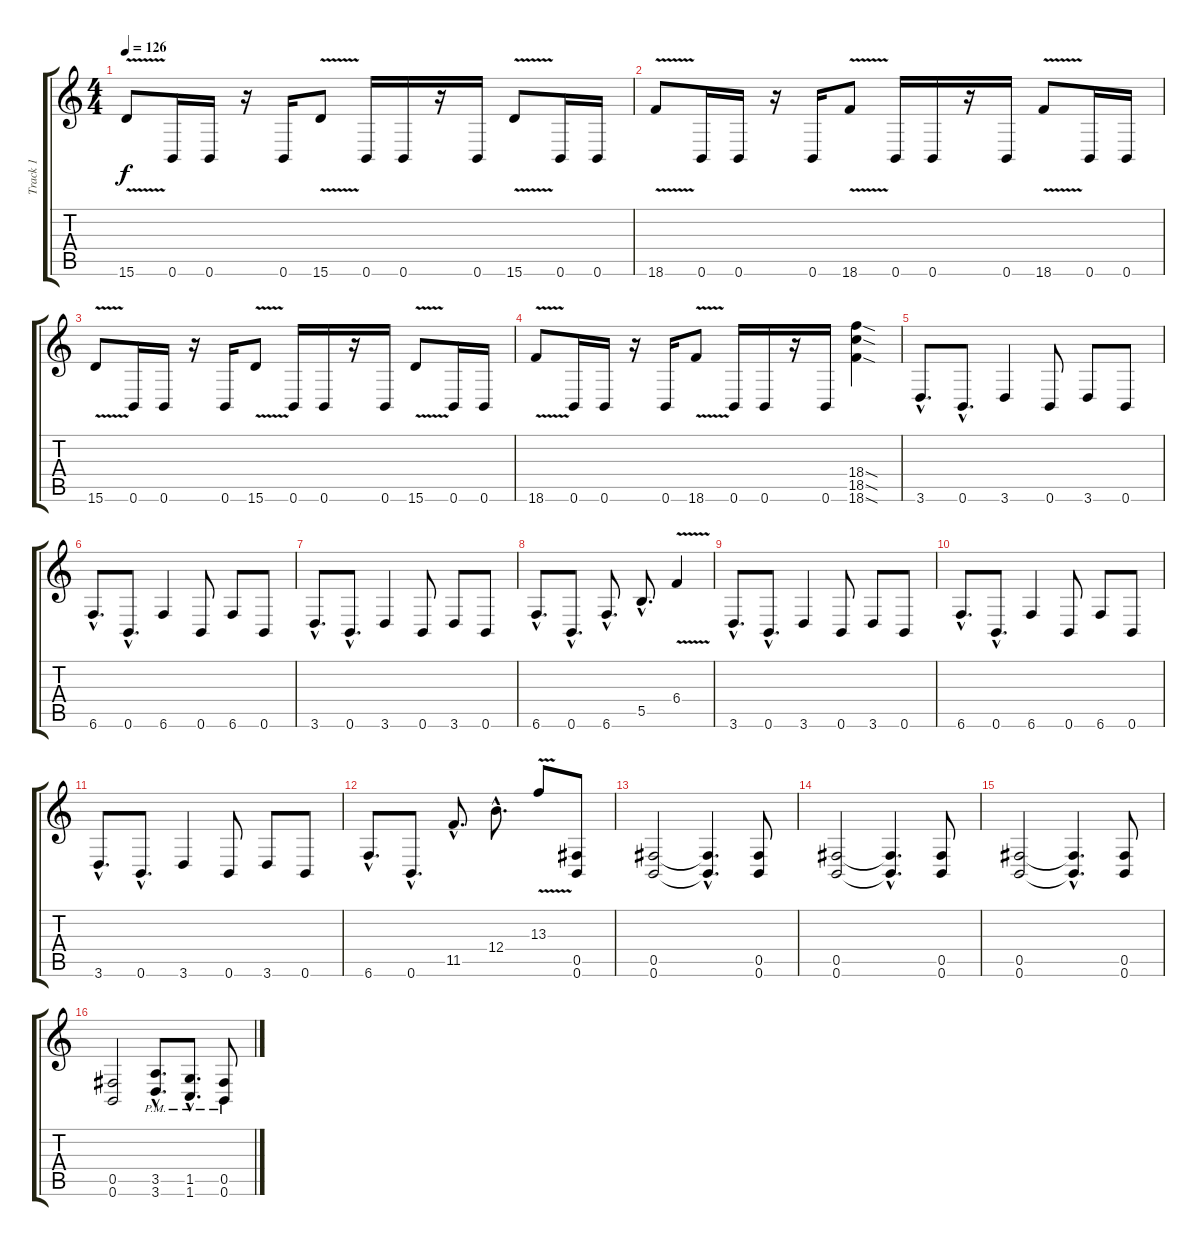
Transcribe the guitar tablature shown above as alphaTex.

\track ("Track 1" "Track 1") {instrument acousticguitarsteel}
\staff {score tabs}
\tuning (Db4 Ab3 E3 B2 Gb2 B1) {hide}
\ts (4 4)
\tempo 126
\clef g2
\ks c
15.6{v}.8{dy f} 0.6.16 0.6.16 r.16 0.6.16 15.6{v}.8 0.6.16 0.6.16 r.16 0.6.16 15.6{v}.8 0.6.16 0.6.16 |
18.6{v}.8 0.6.16 0.6.16 r.16 0.6.16 18.6{v}.8 0.6.16 0.6.16 r.16 0.6.16 18.6{v}.8 0.6.16 0.6.16 |
15.6{v}.8 0.6.16 0.6.16 r.16 0.6.16 15.6{v}.8 0.6.16 0.6.16 r.16 0.6.16 15.6{v}.8 0.6.16 0.6.16 |
18.6{v}.8 0.6.16 0.6.16 r.16 0.6.16 18.6{v}.8 0.6.16 0.6.16 r.16 0.6.16 (18.4{sod} 18.5{sod} 18.6{sod}).4 |
3.6{hac}.8{d} 0.6{hac}.8{d} 3.6.4 0.6.8 3.6.8 0.6.8 |
6.6{hac}.8{d} 0.6{hac}.8{d} 6.6.4 0.6.8 6.6.8 0.6.8 |
3.6{hac}.8{d} 0.6{hac}.8{d} 3.6.4 0.6.8 3.6.8 0.6.8 |
6.6{hac}.8{d} 0.6{hac}.8{d} 6.6{hac}.8{d} 5.5{hac}.8{d} 6.4{v}.4 |
3.6{hac}.8{d} 0.6{hac}.8{d} 3.6.4 0.6.8 3.6.8 0.6.8 |
6.6{hac}.8{d} 0.6{hac}.8{d} 6.6.4 0.6.8 6.6.8 0.6.8 |
3.6{hac}.8{d} 0.6{hac}.8{d} 3.6.4 0.6.8 3.6.8 0.6.8 |
6.6{hac}.8{d} 0.6{hac}.8{d} 11.5{hac}.8{d} 12.4{hac}.8{d} 13.3{v}.8 (0.5 0.6).8 |
(0.5 0.6).2 (0.5{hac t} 0.6{hac t}).4{d} (0.5 0.6).8 |
(0.5 0.6).2 (0.5{hac t} 0.6{hac t}).4{d} (0.5 0.6).8 |
(0.5 0.6).2 (0.5{hac t} 0.6{hac t}).4{d} (0.5 0.6).8 |
(0.5 0.6).2 (3.5{hac pm} 3.6{hac pm}).8{d} (1.5{hac pm} 1.6{hac pm}).8{d} (0.5{pm} 0.6{pm}).8
